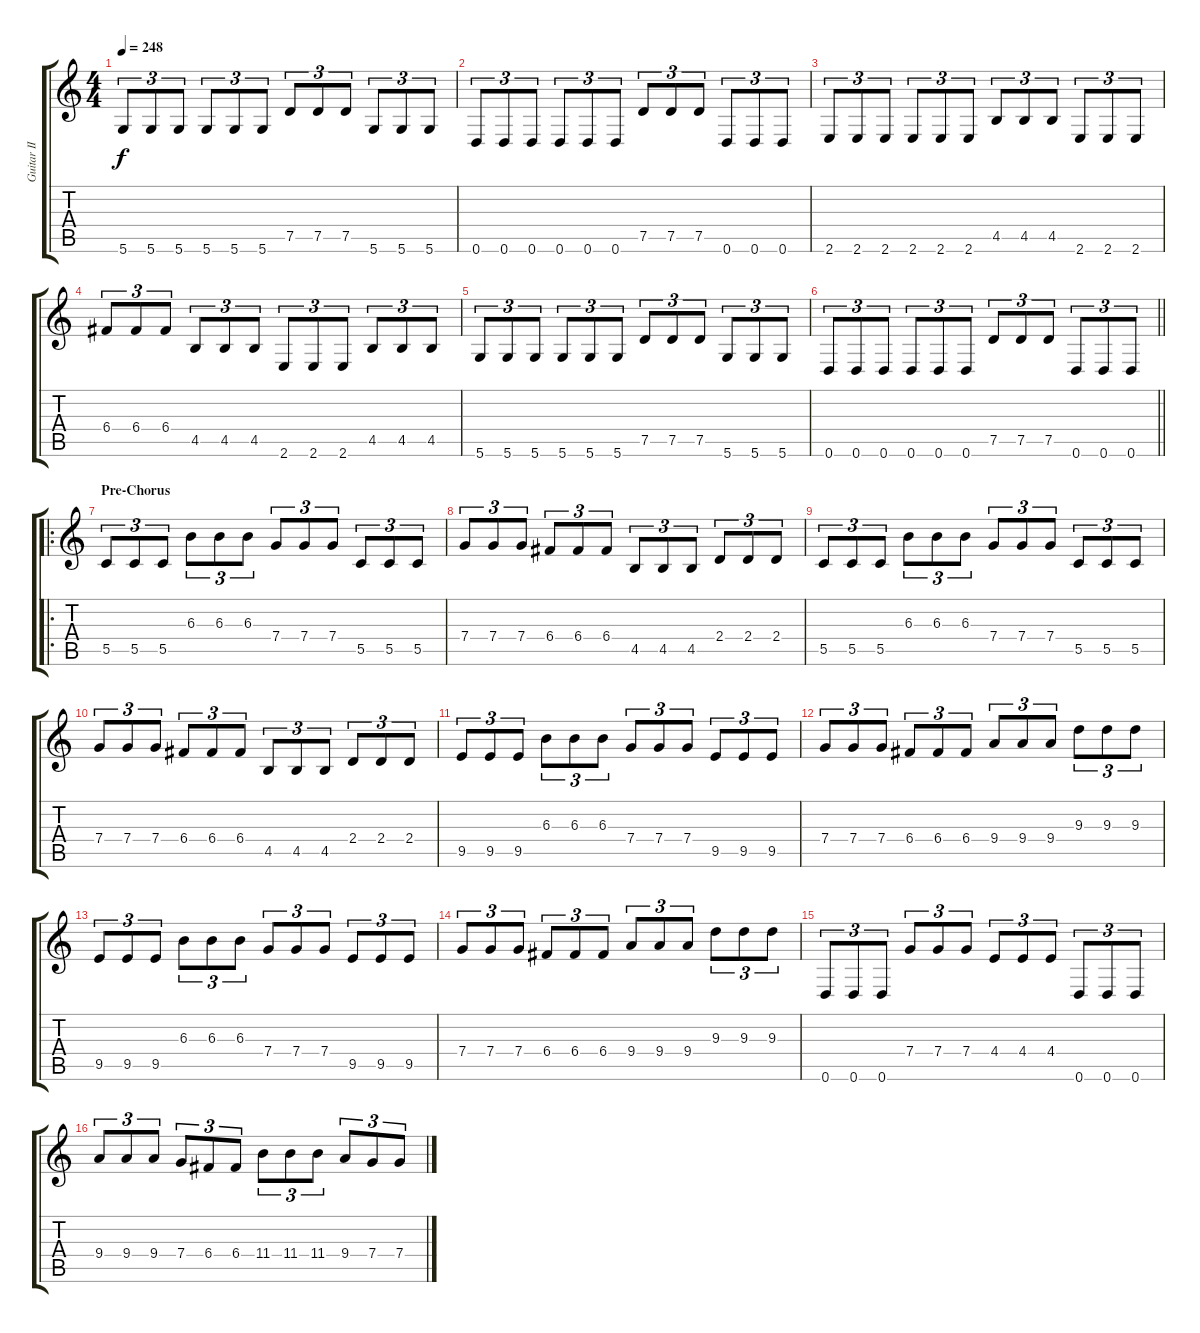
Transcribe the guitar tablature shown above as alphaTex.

\track ("Guitar II" "Guitar II") {instrument distortionguitar}
\staff {score tabs}
\tuning (D4 A3 F3 C3 G2 D2) {hide}
\ts (4 4)
\tempo 248
\clef g2
\ks c
5.6.8{tu (3 2) dy f} 5.6.8{tu (3 2)} 5.6.8{tu (3 2)} 5.6.8{tu (3 2)} 5.6.8{tu (3 2)} 5.6.8{tu (3 2)} 7.5.8{tu (3 2)} 7.5.8{tu (3 2)} 7.5.8{tu (3 2)} 5.6.8{tu (3 2)} 5.6.8{tu (3 2)} 5.6.8{tu (3 2)} |
0.6.8{tu (3 2)} 0.6.8{tu (3 2)} 0.6.8{tu (3 2)} 0.6.8{tu (3 2)} 0.6.8{tu (3 2)} 0.6.8{tu (3 2)} 7.5.8{tu (3 2)} 7.5.8{tu (3 2)} 7.5.8{tu (3 2)} 0.6.8{tu (3 2)} 0.6.8{tu (3 2)} 0.6.8{tu (3 2)} |
2.6.8{tu (3 2)} 2.6.8{tu (3 2)} 2.6.8{tu (3 2)} 2.6.8{tu (3 2)} 2.6.8{tu (3 2)} 2.6.8{tu (3 2)} 4.5.8{tu (3 2)} 4.5.8{tu (3 2)} 4.5.8{tu (3 2)} 2.6.8{tu (3 2)} 2.6.8{tu (3 2)} 2.6.8{tu (3 2)} |
6.4.8{tu (3 2)} 6.4.8{tu (3 2)} 6.4.8{tu (3 2)} 4.5.8{tu (3 2)} 4.5.8{tu (3 2)} 4.5.8{tu (3 2)} 2.6.8{tu (3 2)} 2.6.8{tu (3 2)} 2.6.8{tu (3 2)} 4.5.8{tu (3 2)} 4.5.8{tu (3 2)} 4.5.8{tu (3 2)} |
5.6.8{tu (3 2)} 5.6.8{tu (3 2)} 5.6.8{tu (3 2)} 5.6.8{tu (3 2)} 5.6.8{tu (3 2)} 5.6.8{tu (3 2)} 7.5.8{tu (3 2)} 7.5.8{tu (3 2)} 7.5.8{tu (3 2)} 5.6.8{tu (3 2)} 5.6.8{tu (3 2)} 5.6.8{tu (3 2)} |
\barLineRight lightlight
0.6.8{tu (3 2)} 0.6.8{tu (3 2)} 0.6.8{tu (3 2)} 0.6.8{tu (3 2)} 0.6.8{tu (3 2)} 0.6.8{tu (3 2)} 7.5.8{tu (3 2)} 7.5.8{tu (3 2)} 7.5.8{tu (3 2)} 0.6.8{tu (3 2)} 0.6.8{tu (3 2)} 0.6.8{tu (3 2)} |
\ro
\section ("" "Pre-Chorus")
5.5.8{tu (3 2)} 5.5.8{tu (3 2)} 5.5.8{tu (3 2)} 6.3.8{tu (3 2)} 6.3.8{tu (3 2)} 6.3.8{tu (3 2)} 7.4.8{tu (3 2)} 7.4.8{tu (3 2)} 7.4.8{tu (3 2)} 5.5.8{tu (3 2)} 5.5.8{tu (3 2)} 5.5.8{tu (3 2)} |
7.4.8{tu (3 2)} 7.4.8{tu (3 2)} 7.4.8{tu (3 2)} 6.4.8{tu (3 2)} 6.4.8{tu (3 2)} 6.4.8{tu (3 2)} 4.5.8{tu (3 2)} 4.5.8{tu (3 2)} 4.5.8{tu (3 2)} 2.4.8{tu (3 2)} 2.4.8{tu (3 2)} 2.4.8{tu (3 2)} |
5.5.8{tu (3 2)} 5.5.8{tu (3 2)} 5.5.8{tu (3 2)} 6.3.8{tu (3 2)} 6.3.8{tu (3 2)} 6.3.8{tu (3 2)} 7.4.8{tu (3 2)} 7.4.8{tu (3 2)} 7.4.8{tu (3 2)} 5.5.8{tu (3 2)} 5.5.8{tu (3 2)} 5.5.8{tu (3 2)} |
7.4.8{tu (3 2)} 7.4.8{tu (3 2)} 7.4.8{tu (3 2)} 6.4.8{tu (3 2)} 6.4.8{tu (3 2)} 6.4.8{tu (3 2)} 4.5.8{tu (3 2)} 4.5.8{tu (3 2)} 4.5.8{tu (3 2)} 2.4.8{tu (3 2)} 2.4.8{tu (3 2)} 2.4.8{tu (3 2)} |
9.5.8{tu (3 2)} 9.5.8{tu (3 2)} 9.5.8{tu (3 2)} 6.3.8{tu (3 2)} 6.3.8{tu (3 2)} 6.3.8{tu (3 2)} 7.4.8{tu (3 2)} 7.4.8{tu (3 2)} 7.4.8{tu (3 2)} 9.5.8{tu (3 2)} 9.5.8{tu (3 2)} 9.5.8{tu (3 2)} |
7.4.8{tu (3 2)} 7.4.8{tu (3 2)} 7.4.8{tu (3 2)} 6.4.8{tu (3 2)} 6.4.8{tu (3 2)} 6.4.8{tu (3 2)} 9.4.8{tu (3 2)} 9.4.8{tu (3 2)} 9.4.8{tu (3 2)} 9.3.8{tu (3 2)} 9.3.8{tu (3 2)} 9.3.8{tu (3 2)} |
9.5.8{tu (3 2)} 9.5.8{tu (3 2)} 9.5.8{tu (3 2)} 6.3.8{tu (3 2)} 6.3.8{tu (3 2)} 6.3.8{tu (3 2)} 7.4.8{tu (3 2)} 7.4.8{tu (3 2)} 7.4.8{tu (3 2)} 9.5.8{tu (3 2)} 9.5.8{tu (3 2)} 9.5.8{tu (3 2)} |
7.4.8{tu (3 2)} 7.4.8{tu (3 2)} 7.4.8{tu (3 2)} 6.4.8{tu (3 2)} 6.4.8{tu (3 2)} 6.4.8{tu (3 2)} 9.4.8{tu (3 2)} 9.4.8{tu (3 2)} 9.4.8{tu (3 2)} 9.3.8{tu (3 2)} 9.3.8{tu (3 2)} 9.3.8{tu (3 2)} |
0.6.8{tu (3 2)} 0.6.8{tu (3 2)} 0.6.8{tu (3 2)} 7.4.8{tu (3 2)} 7.4.8{tu (3 2)} 7.4.8{tu (3 2)} 4.4.8{tu (3 2)} 4.4.8{tu (3 2)} 4.4.8{tu (3 2)} 0.6.8{tu (3 2)} 0.6.8{tu (3 2)} 0.6.8{tu (3 2)} |
9.4.8{tu (3 2)} 9.4.8{tu (3 2)} 9.4.8{tu (3 2)} 7.4.8{tu (3 2)} 6.4.8{tu (3 2)} 6.4.8{tu (3 2)} 11.4.8{tu (3 2)} 11.4.8{tu (3 2)} 11.4.8{tu (3 2)} 9.4.8{tu (3 2)} 7.4.8{tu (3 2)} 7.4.8{tu (3 2)}
